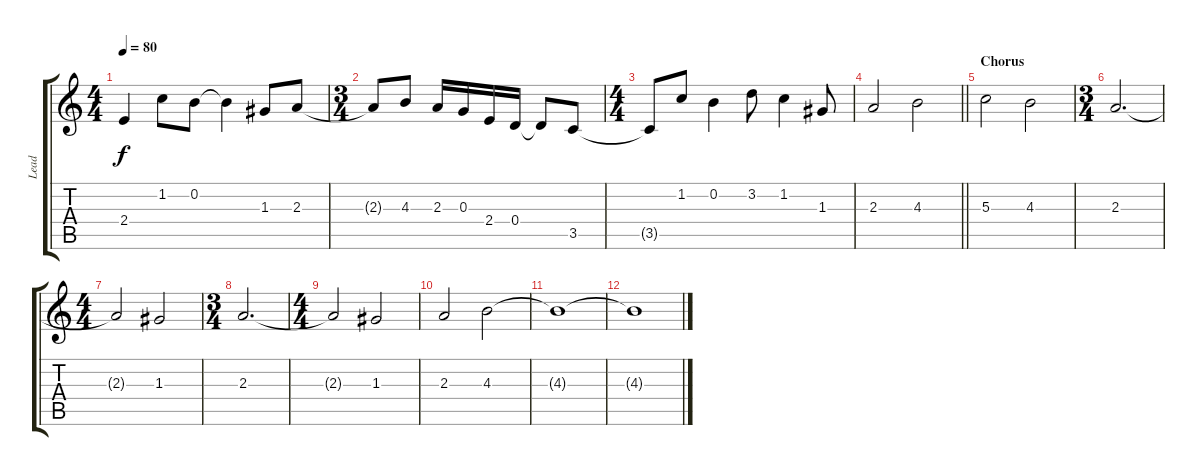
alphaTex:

\track ("Lead" "Lead") {instrument overdrivenguitar}
\staff {score tabs}
\tuning (E4 B3 G3 D3 A2 E2) {hide}
\ts (4 4)
\tempo 80
\clef g2
\ks c
2.4{t}.4{dy f} 1.2.8 0.2.8 0.2{t}.4 1.3.8 2.3.8 |
\ts (3 4)
2.3{t}.8 4.3.8 2.3.16 0.3.16 2.4.16 0.4.16 0.4{t}.8 3.5.8 |
\ts (4 4)
3.5{t}.8 1.2.8 0.2.4 3.2.8 1.2.4 1.3.8 |
\barLineRight lightlight
2.3.2 4.3.2{volume 4 balance 4} |
\section ("" "Chorus")
5.3.2 4.3.2 |
\ts (3 4)
2.3.2{d} |
\ts (4 4)
2.3{t}.2 1.3.2 |
\ts (3 4)
2.3.2{d} |
\ts (4 4)
2.3{t}.2 1.3.2 |
2.3.2 4.3.2 |
4.3{t}.1 |
4.3{t}.1
